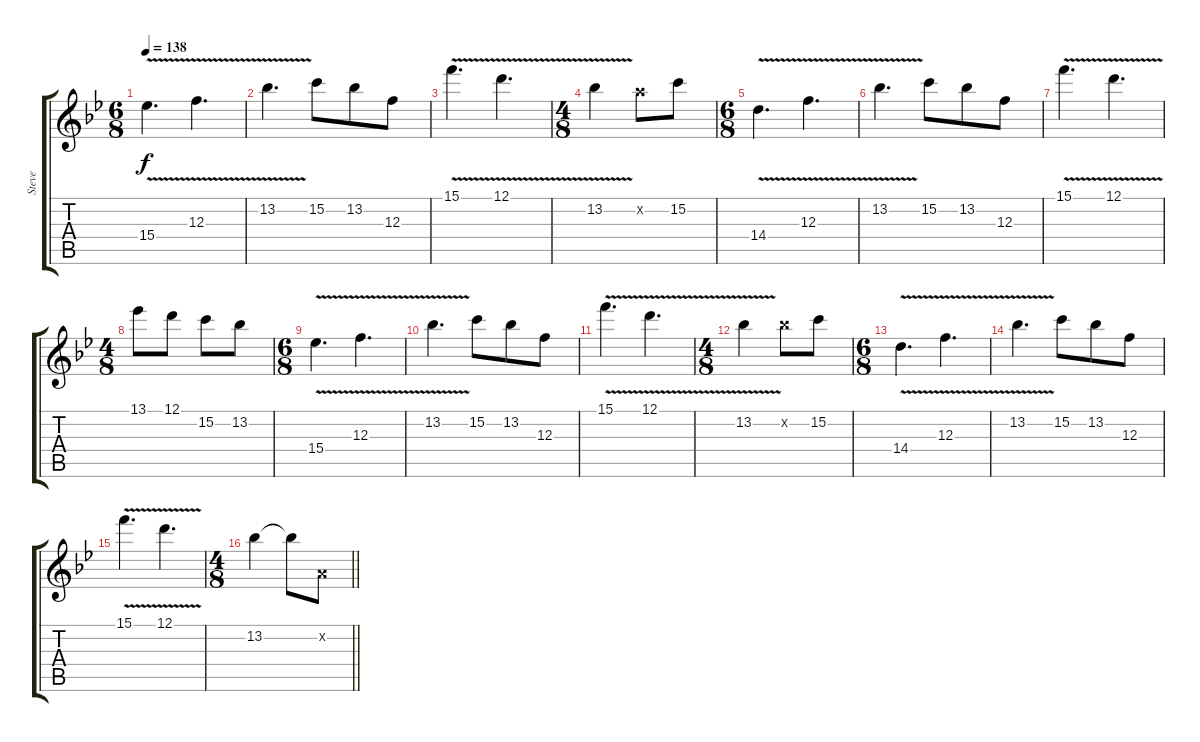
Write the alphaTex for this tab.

\track ("Steve" "Steve") {instrument overdrivenguitar}
\staff {score tabs}
\tuning (D4 A3 F3 C3 G2 D2) {hide}
\ts (6 8)
\tempo 138
\clef g2
\ks bb
15.4{v}.4{d dy f} 12.3{v}.4{d} |
13.2{v}.4{d} 15.2.8 13.2.8 12.3.8 |
15.1{v}.4{d} 12.1{v}.4{d} |
\ts (4 8)
13.2{v}.4 12.2{x}.8 15.2.8 |
\ts (6 8)
14.4{v}.4{d} 12.3{v}.4{d} |
13.2{v}.4{d} 15.2.8 13.2.8 12.3.8 |
15.1{v}.4{d} 12.1{v}.4{d} |
\ts (4 8)
13.1.8 12.1.8 15.2.8 13.2.8 |
\ts (6 8)
15.4{v}.4{d} 12.3{v}.4{d} |
13.2{v}.4{d} 15.2.8 13.2.8 12.3.8 |
15.1{v}.4{d} 12.1{v}.4{d} |
\ts (4 8)
13.2{v}.4 13.2{x}.8 15.2.8 |
\ts (6 8)
14.4{v}.4{d} 12.3{v}.4{d} |
13.2{v}.4{d} 15.2.8 13.2.8 12.3.8 |
15.1{v}.4{d} 12.1{v}.4{d} |
\ts (4 8)
\barLineRight lightlight
13.2.4 13.2{t}.8 0.2{x}.8
